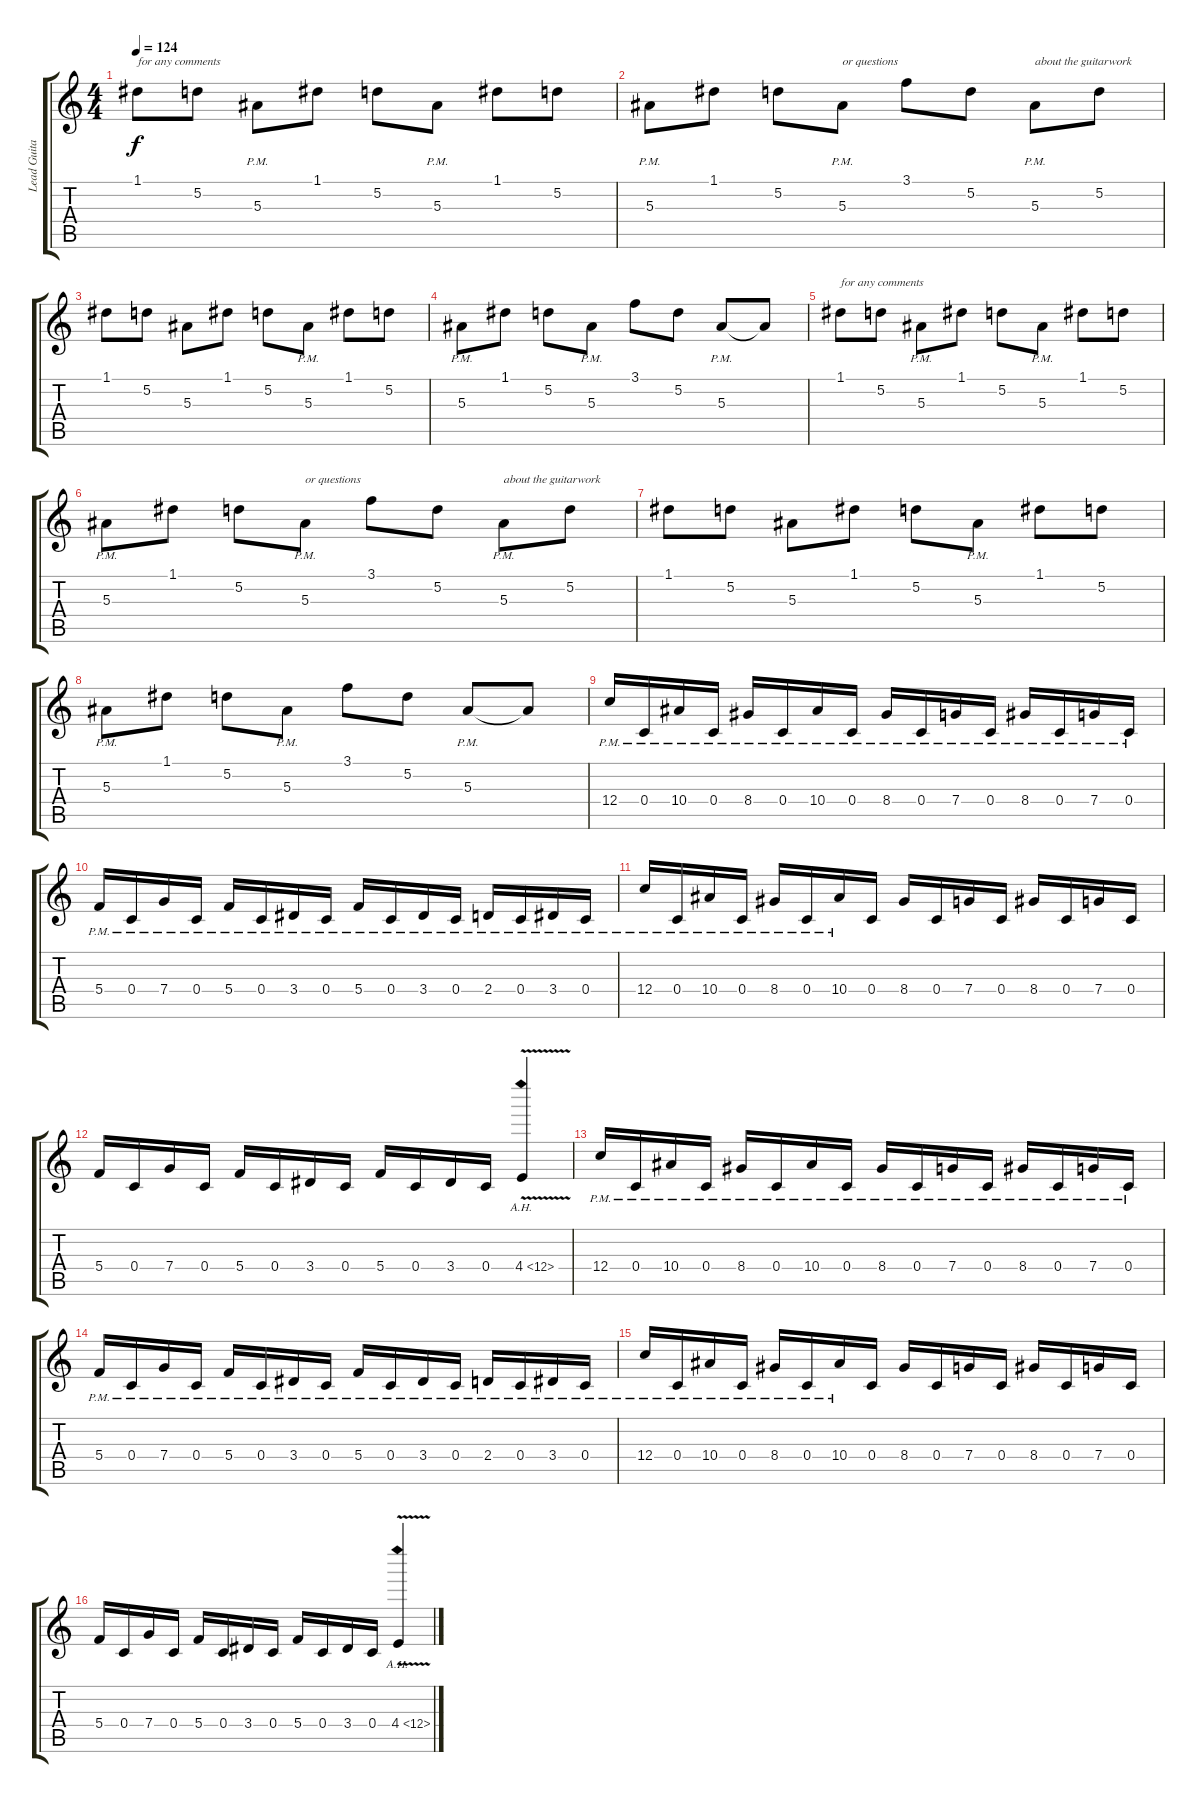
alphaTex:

\track ("Lead Guitar" "Lead Guita") {instrument distortionguitar}
\staff {score tabs}
\tuning (D4 A3 F3 C3 G2 C2) {hide}
\ts (4 4)
\tempo 124
\clef g2
\ks c
1.1.8{txt "for any comments" dy f} 5.2.8 5.3{pm}.8 1.1.8 5.2.8 5.3{pm}.8 1.1.8 5.2.8 |
5.3{pm}.8 1.1.8 5.2.8 5.3{pm}.8{txt "or questions"} 3.1.8 5.2.8 5.3{pm}.8{txt "about the guitarwork"} 5.2.8 |
1.1.8 5.2.8 5.3.8 1.1.8 5.2.8 5.3{pm}.8 1.1.8 5.2.8 |
5.3{pm}.8 1.1.8 5.2.8 5.3{pm}.8 3.1.8 5.2.8 5.3{pm}.8 5.3{t}.8 |
1.1.8{txt "for any comments"} 5.2.8 5.3{pm}.8 1.1.8 5.2.8 5.3{pm}.8 1.1.8 5.2.8 |
5.3{pm}.8 1.1.8 5.2.8 5.3{pm}.8{txt "or questions"} 3.1.8 5.2.8 5.3{pm}.8{txt "about the guitarwork"} 5.2.8 |
1.1.8 5.2.8 5.3.8 1.1.8 5.2.8 5.3{pm}.8 1.1.8 5.2.8 |
5.3{pm}.8 1.1.8 5.2.8 5.3{pm}.8 3.1.8 5.2.8 5.3{pm}.8 5.3{t}.8 |
12.4{pm}.16 0.4{pm}.16 10.4{pm}.16 0.4{pm}.16 8.4{pm}.16 0.4{pm}.16 10.4{pm}.16 0.4{pm}.16 8.4{pm}.16 0.4{pm}.16 7.4{pm}.16 0.4{pm}.16 8.4{pm}.16 0.4{pm}.16 7.4{pm}.16 0.4{pm}.16 |
5.4{pm}.16 0.4{pm}.16 7.4{pm}.16 0.4{pm}.16 5.4{pm}.16 0.4{pm}.16 3.4{pm}.16 0.4{pm}.16 5.4{pm}.16 0.4{pm}.16 3.4{pm}.16 0.4{pm}.16 2.4{pm}.16 0.4{pm}.16 3.4{pm}.16 0.4{pm}.16 |
12.4{pm}.16 0.4{pm}.16 10.4{pm}.16 0.4{pm}.16 8.4{pm}.16 0.4{pm}.16 10.4{pm}.16 0.4.16 8.4.16 0.4.16 7.4.16 0.4.16 8.4.16 0.4.16 7.4.16 0.4.16 |
5.4.16 0.4.16 7.4.16 0.4.16 5.4.16 0.4.16 3.4.16 0.4.16 5.4.16 0.4.16 3.4.16 0.4.16 4.4{ah 8 v}.4 |
12.4{pm}.16 0.4{pm}.16 10.4{pm}.16 0.4{pm}.16 8.4{pm}.16 0.4{pm}.16 10.4{pm}.16 0.4{pm}.16 8.4{pm}.16 0.4{pm}.16 7.4{pm}.16 0.4{pm}.16 8.4{pm}.16 0.4{pm}.16 7.4{pm}.16 0.4{pm}.16 |
5.4{pm}.16 0.4{pm}.16 7.4{pm}.16 0.4{pm}.16 5.4{pm}.16 0.4{pm}.16 3.4{pm}.16 0.4{pm}.16 5.4{pm}.16 0.4{pm}.16 3.4{pm}.16 0.4{pm}.16 2.4{pm}.16 0.4{pm}.16 3.4{pm}.16 0.4{pm}.16 |
12.4{pm}.16 0.4{pm}.16 10.4{pm}.16 0.4{pm}.16 8.4{pm}.16 0.4{pm}.16 10.4{pm}.16 0.4.16 8.4.16 0.4.16 7.4.16 0.4.16 8.4.16 0.4.16 7.4.16 0.4.16 |
5.4.16 0.4.16 7.4.16 0.4.16 5.4.16 0.4.16 3.4.16 0.4.16 5.4.16 0.4.16 3.4.16 0.4.16 4.4{ah 8 v}.4
